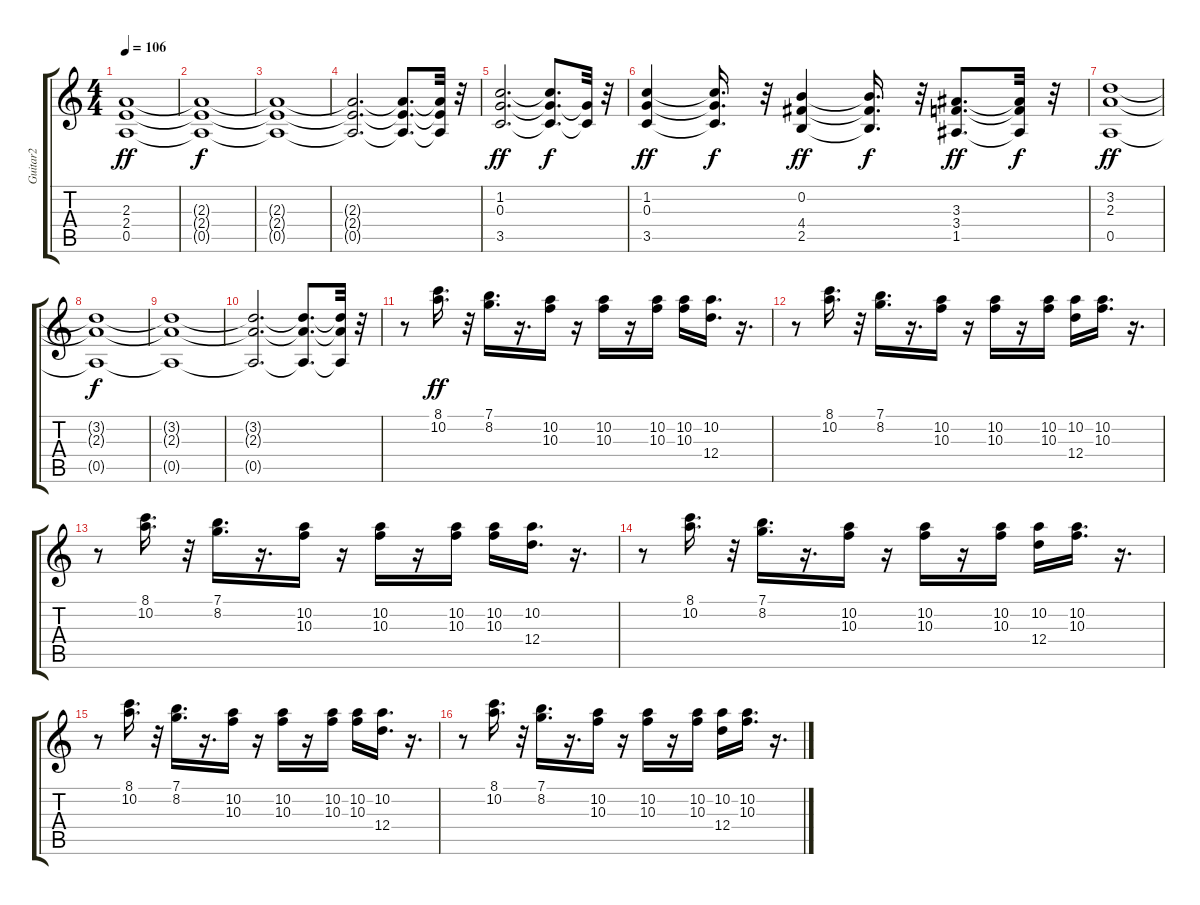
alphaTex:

\track ("Guitar2" "Guitar2") {instrument distortionguitar}
\staff {score tabs}
\tuning (E4 B3 G3 D3 A2 E2) {hide}
\ts (4 4)
\tempo 106
\clef g2
\ks c
(2.3 2.4 0.5).1{dy ff} |
(2.3{t} 2.4{t} 0.5{t}).1{dy f} |
(2.3{t} 2.4{t} 0.5{t}).1 |
(2.3{t} 2.4{t} 0.5{t}).2{d} (2.3{t} 2.4{t} 0.5{t}).8{d} (2.3{t} 2.4{t} 0.5{t}).32 r.32 |
(1.2 0.3 3.5).2{d dy ff} (1.2{t} 0.3{t} 3.5{t}).8{d dy f} (0.3{t} 3.5{t}).32 r.32 |
(1.2 0.3 3.5).4{dy ff} (1.2{t} 0.3{t} 3.5{t}).16{d dy f} r.32 (0.2 4.4 2.5).4{dy ff} (0.2{t} 4.4{t} 2.5{t}).16{d dy f} r.32 (3.3 3.4 1.5).8{d dy ff} (3.3{t} 3.4{t} 1.5{t}).32{dy f} r.32 |
(3.2 2.3 0.5).1{dy ff} |
(3.2{t} 2.3{t} 0.5{t}).1{dy f} |
(3.2{t} 2.3{t} 0.5{t}).1 |
(3.2{t} 2.3{t} 0.5{t}).2{d} (3.2{t} 2.3{t} 0.5{t}).8{d} (3.2{t} 2.3{t} 0.5{t}).32 r.32 |
r.8 (8.1 10.2).16{d dy ff} r.32 (7.1 8.2).16{d} r.16{d} (10.2 10.3).16 r.16 (10.2 10.3).16 r.16 (10.2 10.3).16 (10.2 10.3).16 (10.2 12.4).16{d} r.16{d} |
r.8 (8.1 10.2).16{d} r.32 (7.1 8.2).16{d} r.16{d} (10.2 10.3).16 r.16 (10.2 10.3).16 r.16 (10.2 10.3).16 (10.2 12.4).16 (10.2 10.3).16{d} r.16{d} |
r.8 (8.1 10.2).16{d} r.32 (7.1 8.2).16{d} r.16{d} (10.2 10.3).16 r.16 (10.2 10.3).16 r.16 (10.2 10.3).16 (10.2 10.3).16 (10.2 12.4).16{d} r.16{d} |
r.8 (8.1 10.2).16{d} r.32 (7.1 8.2).16{d} r.16{d} (10.2 10.3).16 r.16 (10.2 10.3).16 r.16 (10.2 10.3).16 (10.2 12.4).16 (10.2 10.3).16{d} r.16{d} |
r.8 (8.1 10.2).16{d} r.32 (7.1 8.2).16{d} r.16{d} (10.2 10.3).16 r.16 (10.2 10.3).16 r.16 (10.2 10.3).16 (10.2 10.3).16 (10.2 12.4).16{d} r.16{d} |
r.8 (8.1 10.2).16{d} r.32 (7.1 8.2).16{d} r.16{d} (10.2 10.3).16 r.16 (10.2 10.3).16 r.16 (10.2 10.3).16 (10.2 12.4).16 (10.2 10.3).16{d} r.16{d}
